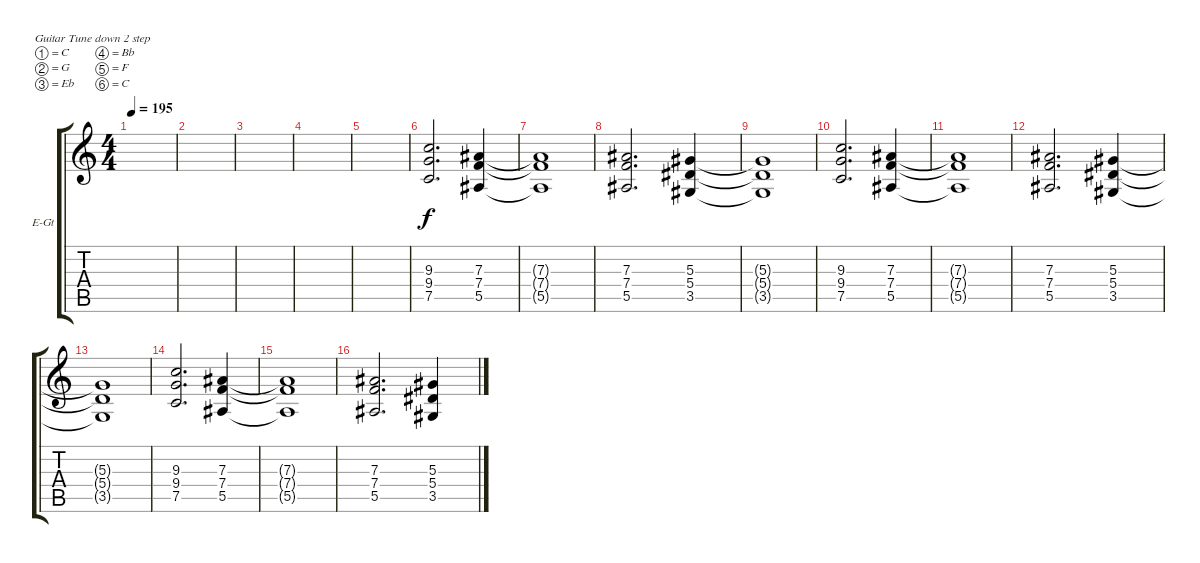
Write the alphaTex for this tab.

\defaultSystemsLayout 4
\bracketExtendMode groupsimilarinstruments
\firstSystemTrackNameOrientation horizontal
\otherSystemsTrackNameOrientation horizontal
\track ("Electric Guitar" "E-Gt") {instrument electricguitarclean}
\staff {score tabs}
\tuning (C4 G3 Eb3 Bb2 F2 C2)
\ts (4 4)
\tempo 195
\clef g2
\ks c
|
|
|
|
|
(7.5 9.4 9.3).2{d} (5.5 7.4 7.3).4 |
(7.3{t} 7.4{t} 5.5{t}).1 |
(5.5 7.4 7.3).2{d} (3.5 5.4 5.3).4 |
(3.5{t} 5.4{t} 5.3{t}).1 |
(7.5 9.4 9.3).2{d} (5.5 7.4 7.3).4 |
(7.3{t} 7.4{t} 5.5{t}).1 |
(5.5 7.4 7.3).2{d} (3.5 5.4 5.3).4 |
(3.5{t} 5.4{t} 5.3{t}).1 |
(7.5 9.4 9.3).2{d} (5.5 7.4 7.3).4 |
(7.3{t} 7.4{t} 5.5{t}).1 |
(5.5 7.4 7.3).2{d} (3.5 5.4 5.3).4
